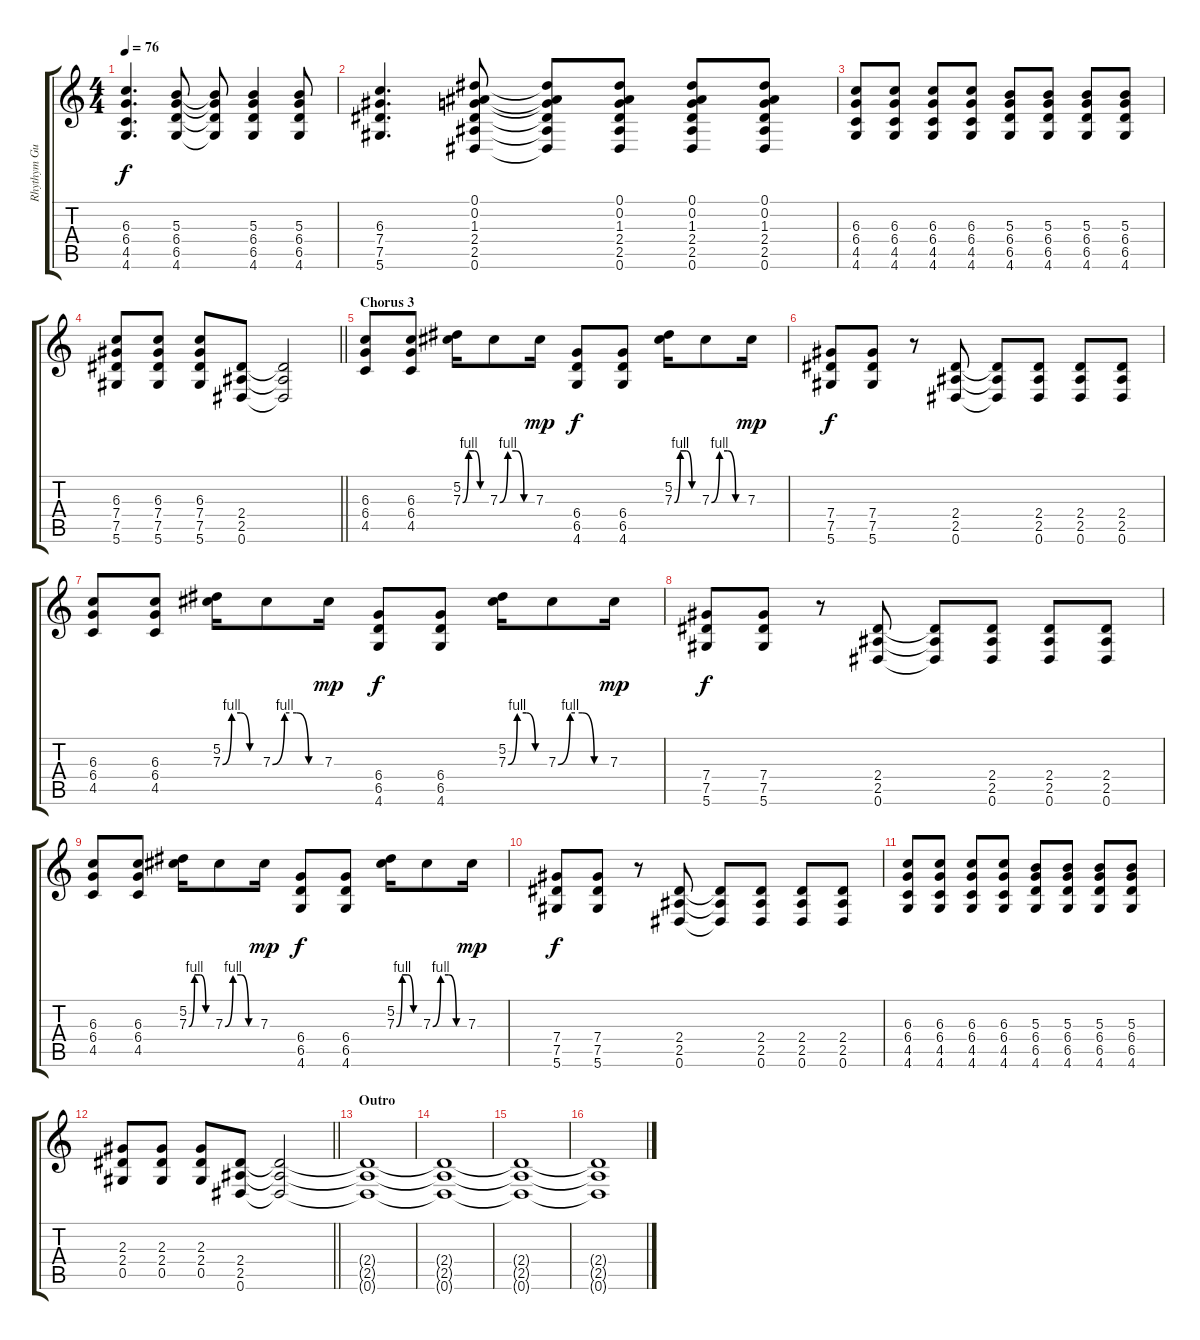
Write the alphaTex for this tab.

\track ("Rhythym Guitar" "Rhythym Gu") {instrument electricguitarclean}
\staff {score tabs}
\tuning (Eb4 Bb3 Gb3 Db3 Ab2 Eb2) {hide}
\ts (4 4)
\tempo 76
\clef g2
\ks c
(6.3 6.4 4.5 4.6).4{d dy f} (5.3 6.4 6.5 4.6).8 (5.3{t} 6.4{t} 6.5{t} 4.6{t}).8 (5.3 6.4 6.5 4.6).4 (5.3 6.4 6.5 4.6).8 |
(6.3 7.4 7.5 5.6).4{d} (0.1 0.2 1.3 2.4 2.5 0.6).8 (0.1{t} 0.2{t} 1.3{t} 2.4{t} 2.5{t} 0.6{t}).8 (0.1 0.2 1.3 2.4 2.5 0.6).8 (0.1 0.2 1.3 2.4 2.5 0.6).8 (0.1 0.2 1.3 2.4 2.5 0.6).8 |
(6.3 6.4 4.5 4.6).8 (6.3 6.4 4.5 4.6).8 (6.3 6.4 4.5 4.6).8 (6.3 6.4 4.5 4.6).8 (5.3 6.4 6.5 4.6).8 (5.3 6.4 6.5 4.6).8 (5.3 6.4 6.5 4.6).8 (5.3 6.4 6.5 4.6).8 |
\barLineRight lightlight
(6.3 7.4 7.5 5.6).8 (6.3 7.4 7.5 5.6).8 (6.3 7.4 7.5 5.6).8 (2.4 2.5 0.6).8 (2.4{t} 2.5{t} 0.6{t}).2 |
\section ("" "Chorus 3")
(6.3 6.4 4.5).8 (6.3 6.4 4.5).8 (5.2 7.3{be (custom 0 0 15 4 30 4 45 0 60 0)}).16 7.3{be (custom 0 0 15 4 30 4 45 0 60 0)}.8 7.3.16{dy mp} (6.4 6.5 4.6).8{dy f} (6.4 6.5 4.6).8 (5.2 7.3{be (custom 0 0 15 4 30 4 45 0 60 0)}).16 7.3{be (custom 0 0 15 4 30 4 45 0 60 0)}.8 7.3.16{dy mp} |
(7.4 7.5 5.6).8{dy f} (7.4 7.5 5.6).8 r.8 (2.4 2.5 0.6).8 (2.4{t} 2.5{t} 0.6{t}).8 (2.4 2.5 0.6).8 (2.4 2.5 0.6).8 (2.4 2.5 0.6).8 |
(6.3 6.4 4.5).8 (6.3 6.4 4.5).8 (5.2 7.3{be (custom 0 0 15 4 30 4 45 0 60 0)}).16 7.3{be (custom 0 0 15 4 30 4 45 0 60 0)}.8 7.3.16{dy mp} (6.4 6.5 4.6).8{dy f} (6.4 6.5 4.6).8 (5.2 7.3{be (custom 0 0 15 4 30 4 45 0 60 0)}).16 7.3{be (custom 0 0 15 4 30 4 45 0 60 0)}.8 7.3.16{dy mp} |
(7.4 7.5 5.6).8{dy f} (7.4 7.5 5.6).8 r.8 (2.4 2.5 0.6).8 (2.4{t} 2.5{t} 0.6{t}).8 (2.4 2.5 0.6).8 (2.4 2.5 0.6).8 (2.4 2.5 0.6).8 |
(6.3 6.4 4.5).8 (6.3 6.4 4.5).8 (5.2 7.3{be (custom 0 0 15 4 30 4 45 0 60 0)}).16 7.3{be (custom 0 0 15 4 30 4 45 0 60 0)}.8 7.3.16{dy mp} (6.4 6.5 4.6).8{dy f} (6.4 6.5 4.6).8 (5.2 7.3{be (custom 0 0 15 4 30 4 45 0 60 0)}).16 7.3{be (custom 0 0 15 4 30 4 45 0 60 0)}.8 7.3.16{dy mp} |
(7.4 7.5 5.6).8{dy f} (7.4 7.5 5.6).8 r.8 (2.4 2.5 0.6).8 (2.4{t} 2.5{t} 0.6{t}).8 (2.4 2.5 0.6).8 (2.4 2.5 0.6).8 (2.4 2.5 0.6).8 |
(6.3 6.4 4.5 4.6).8 (6.3 6.4 4.5 4.6).8 (6.3 6.4 4.5 4.6).8 (6.3 6.4 4.5 4.6).8 (5.3 6.4 6.5 4.6).8 (5.3 6.4 6.5 4.6).8 (5.3 6.4 6.5 4.6).8 (5.3 6.4 6.5 4.6).8 |
\barLineRight lightlight
(2.3 2.4 0.5).8 (2.3 2.4 0.5).8 (2.3 2.4 0.5).8 (2.4 2.5 0.6).8 (2.4{t} 2.5{t} 0.6{t}).2 |
\section ("" "Outro")
(2.4{t} 2.5{t} 0.6{t}).1 |
(2.4{t} 2.5{t} 0.6{t}).1 |
(2.4{t} 2.5{t} 0.6{t}).1 |
(2.4{t} 2.5{t} 0.6{t}).1
